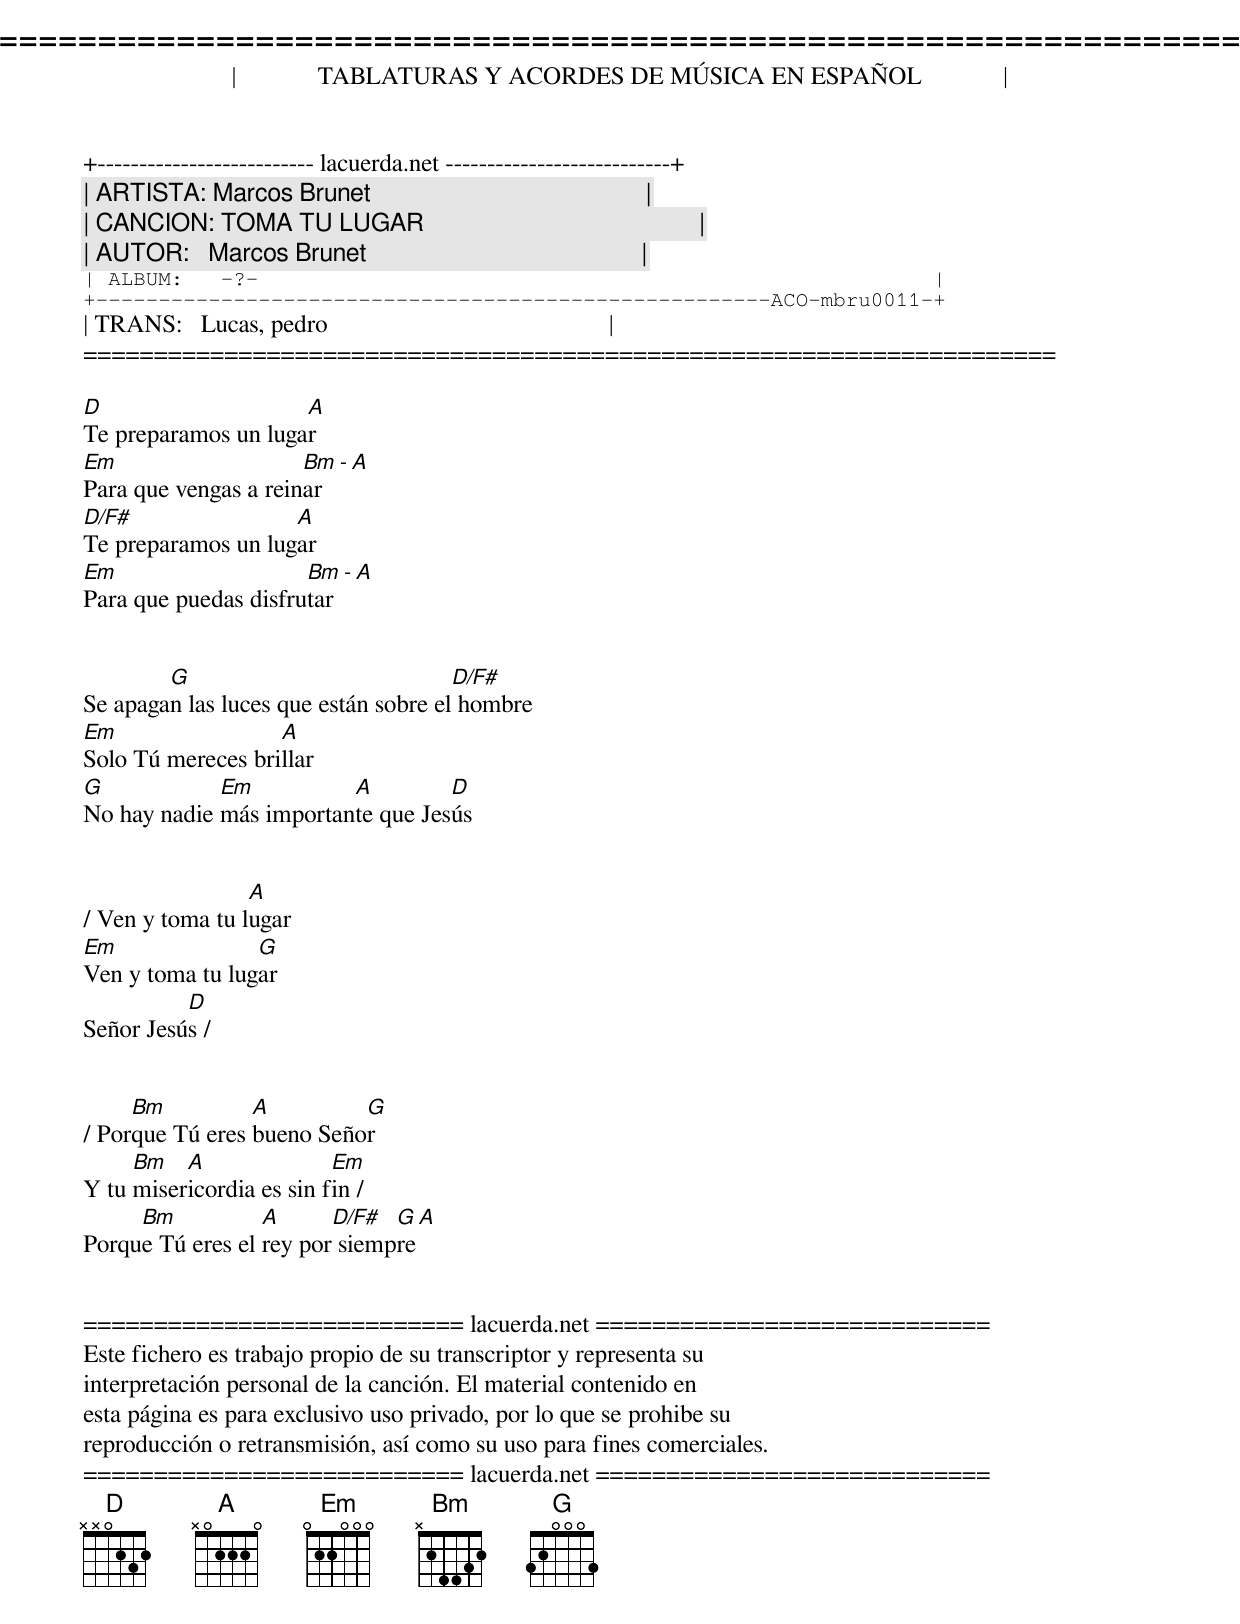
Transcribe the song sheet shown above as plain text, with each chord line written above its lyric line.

=====================================================================
|             TABLATURAS Y ACORDES DE MÚSICA EN ESPAÑOL             |
+-------------------------- lacuerda.net ---------------------------+
| ARTISTA: Marcos Brunet                                            |
| CANCION: TOMA TU LUGAR                                            |
| AUTOR:   Marcos Brunet                                            |
| ALBUM:   -?-                                                      |
+------------------------------------------------------ACO-mbru0011-+
| TRANS:   Lucas, pedro                                             |
=====================================================================

D                    A
Te preparamos un lugar
Em                    Bm - A
Para que vengas a reinar
D/F#                A
Te preparamos un lugar
Em                    Bm - A
Para que puedas disfrutar


        G                             D/F#
Se apagan las luces que están sobre el hombre
Em                 A
Solo Tú mereces brillar
G            Em          A         D
No hay nadie más importante que Jesús


                 A
/ Ven y toma tu lugar
Em               G
Ven y toma tu lugar
          D
Señor Jesús /


     Bm          A         G
/ Porque Tú eres bueno Señor
     Bm   A               Em
Y tu misericordia es sin fin /
     Bm           A      D/F#  G   A
Porque Tú eres el rey por siempre


=========================== lacuerda.net ============================
Este fichero es trabajo propio de su transcriptor y representa su
interpretación personal de la canción. El material contenido en
esta página es para exclusivo uso privado, por lo que se prohibe su
reproducción o retransmisión, así como su uso para fines comerciales.
=========================== lacuerda.net ============================
